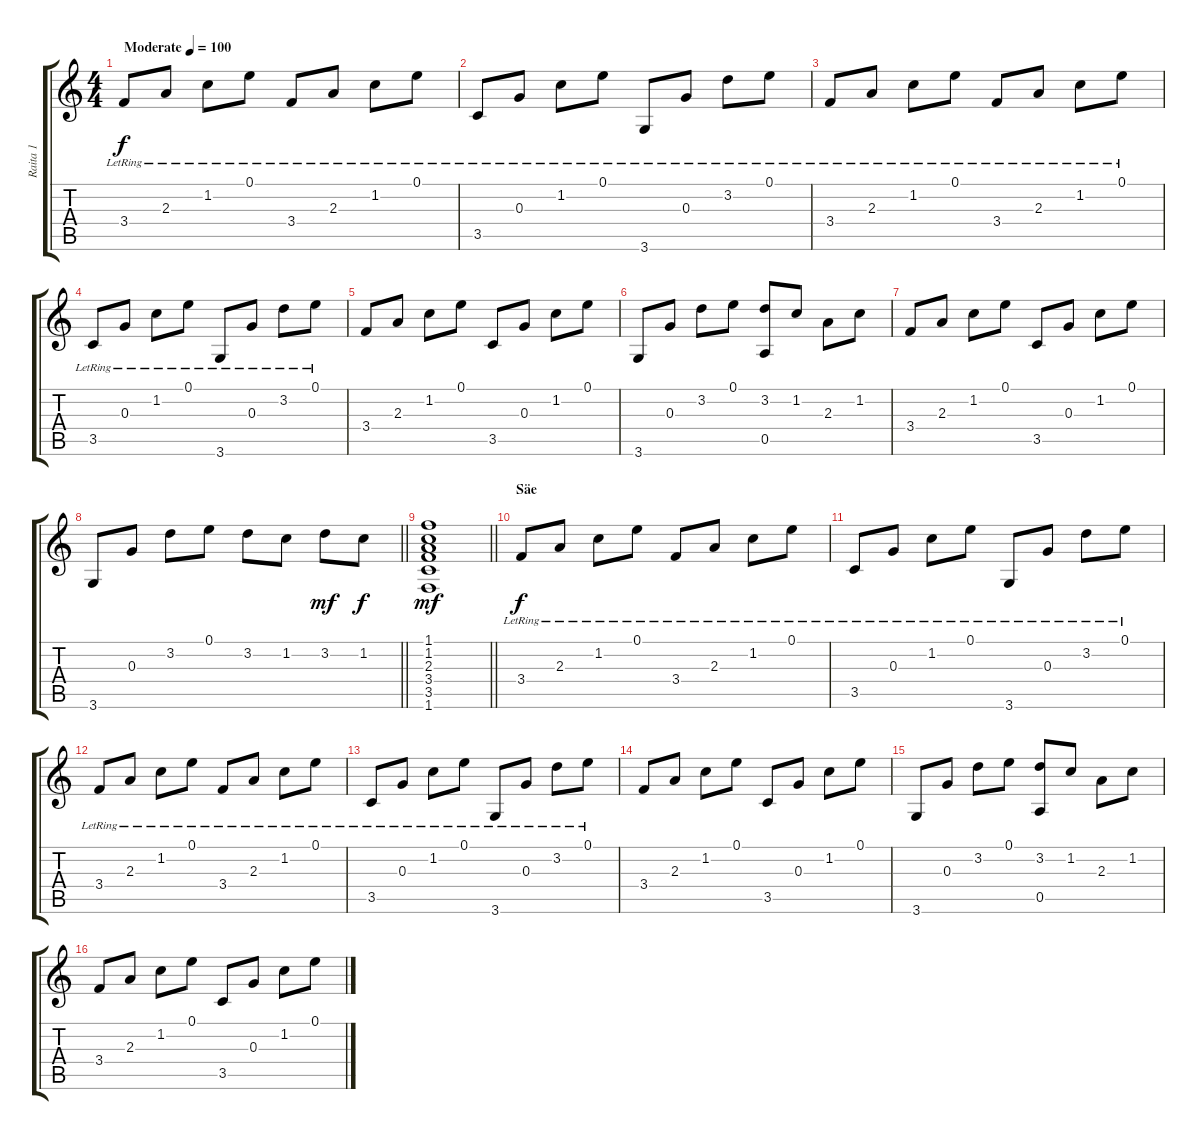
\track ("Raita 1" "Raita 1") {instrument acousticguitarsteel}
\staff {score tabs}
\tuning (E4 B3 G3 D3 A2 E2) {hide}
\ts (4 4)
\tempo (100 "Moderate")
\clef g2
\ks c
3.4{lr}.8{dy f instrument acousticguitarsteel} 2.3{lr}.8 1.2{lr}.8 0.1{lr}.8 3.4{lr}.8 2.3{lr}.8 1.2{lr}.8 0.1{lr}.8 |
3.5{lr}.8 0.3{lr}.8 1.2{lr}.8 0.1{lr}.8 3.6{lr}.8 0.3{lr}.8 3.2{lr}.8 0.1{lr}.8 |
3.4{lr}.8 2.3{lr}.8 1.2{lr}.8 0.1{lr}.8 3.4{lr}.8 2.3{lr}.8 1.2{lr}.8 0.1{lr}.8 |
3.5{lr}.8 0.3{lr}.8 1.2{lr}.8 0.1{lr}.8 3.6{lr}.8 0.3{lr}.8 3.2{lr}.8 0.1{lr}.8 |
3.4.8 2.3.8 1.2.8 0.1.8 3.5.8 0.3.8 1.2.8 0.1.8 |
3.6.8 0.3.8 3.2.8 0.1.8 (3.2 0.5).8 1.2.8 2.3.8 1.2.8 |
3.4.8 2.3.8 1.2.8 0.1.8 3.5.8 0.3.8 1.2.8 0.1.8 |
\barLineRight lightlight
3.6.8 0.3.8 3.2.8 0.1.8 3.2.8 1.2.8 3.2.8{dy mf} 1.2.8{dy f} |
\barLineRight lightlight
(1.1 1.2 2.3 3.4 3.5 1.6).1{dy mf} |
\section ("" "Säe")
3.4{lr}.8{dy f} 2.3{lr}.8 1.2{lr}.8 0.1{lr}.8 3.4{lr}.8 2.3{lr}.8 1.2{lr}.8 0.1{lr}.8 |
3.5{lr}.8 0.3{lr}.8 1.2{lr}.8 0.1{lr}.8 3.6{lr}.8 0.3{lr}.8 3.2{lr}.8 0.1{lr}.8 |
3.4{lr}.8 2.3{lr}.8 1.2{lr}.8 0.1{lr}.8 3.4{lr}.8 2.3{lr}.8 1.2{lr}.8 0.1{lr}.8 |
3.5{lr}.8 0.3{lr}.8 1.2{lr}.8 0.1{lr}.8 3.6{lr}.8 0.3{lr}.8 3.2{lr}.8 0.1{lr}.8 |
3.4.8 2.3.8 1.2.8 0.1.8 3.5.8 0.3.8 1.2.8 0.1.8 |
3.6.8 0.3.8 3.2.8 0.1.8 (3.2 0.5).8 1.2.8 2.3.8 1.2.8 |
3.4.8 2.3.8 1.2.8 0.1.8 3.5.8 0.3.8 1.2.8 0.1.8
